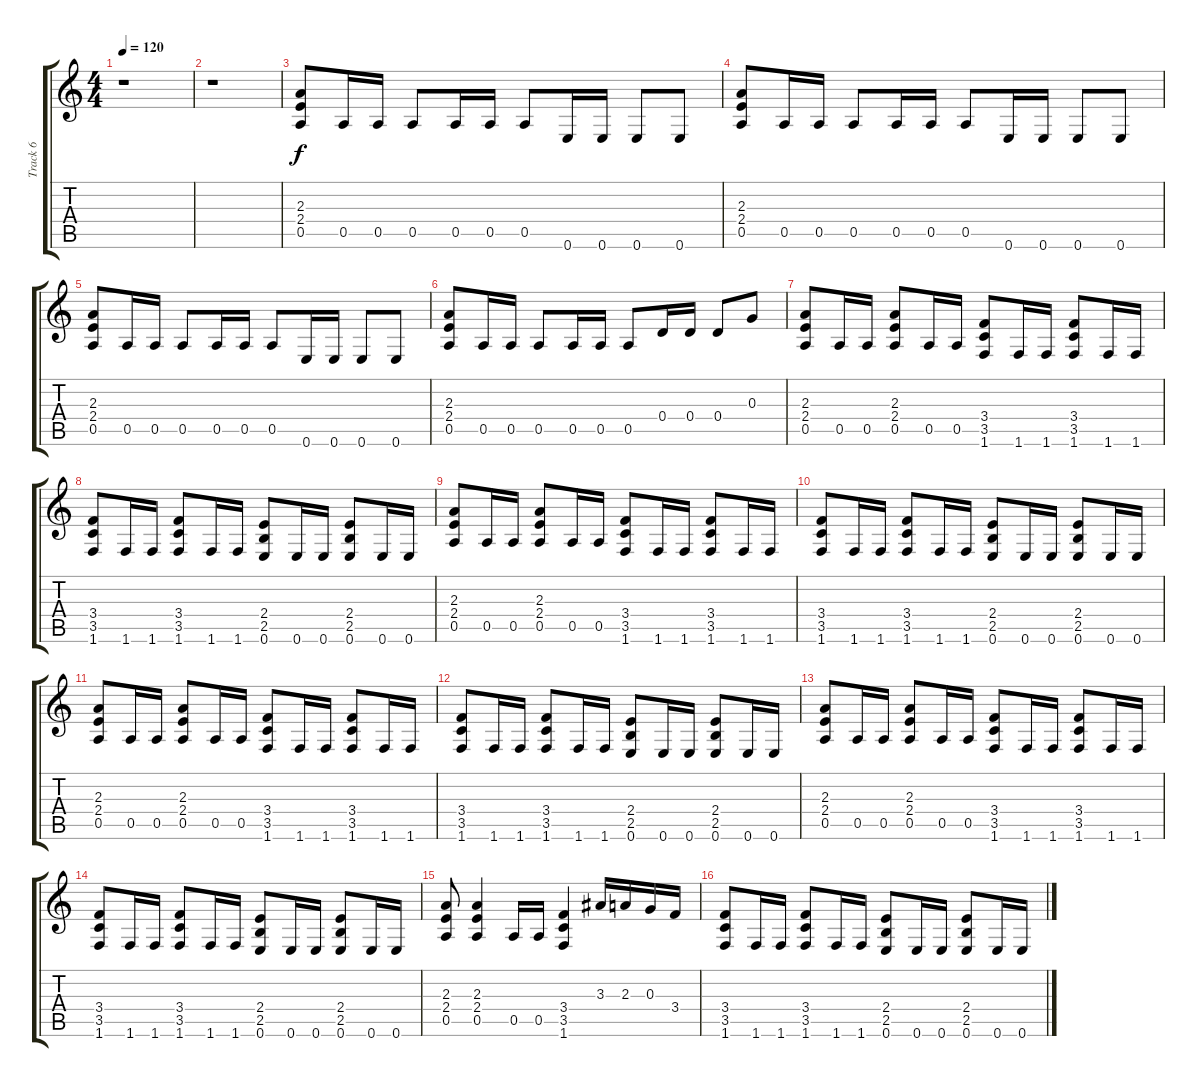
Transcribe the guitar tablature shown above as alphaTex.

\track ("Track 6" "Track 6") {instrument distortionguitar}
\staff {score tabs}
\tuning (E4 B3 G3 D3 A2 E2) {hide}
\ts (4 4)
\tempo 120
\clef g2
\ks c
r.1{dy f} |
r.1 |
(2.3 2.4 0.5).8 0.5.16 0.5.16 0.5.8 0.5.16 0.5.16 0.5.8 0.6.16 0.6.16 0.6.8 0.6.8 |
(2.3 2.4 0.5).8 0.5.16 0.5.16 0.5.8 0.5.16 0.5.16 0.5.8 0.6.16 0.6.16 0.6.8 0.6.8 |
(2.3 2.4 0.5).8 0.5.16 0.5.16 0.5.8 0.5.16 0.5.16 0.5.8 0.6.16 0.6.16 0.6.8 0.6.8 |
(2.3 2.4 0.5).8 0.5.16 0.5.16 0.5.8 0.5.16 0.5.16 0.5.8 0.4.16 0.4.16 0.4.8 0.3.8 |
(2.3 2.4 0.5).8 0.5.16 0.5.16 (2.3 2.4 0.5).8 0.5.16 0.5.16 (3.4 3.5 1.6).8 1.6.16 1.6.16 (3.4 3.5 1.6).8 1.6.16 1.6.16 |
(3.4 3.5 1.6).8 1.6.16 1.6.16 (3.4 3.5 1.6).8 1.6.16 1.6.16 (2.4 2.5 0.6).8 0.6.16 0.6.16 (2.4 2.5 0.6).8 0.6.16 0.6.16 |
(2.3 2.4 0.5).8 0.5.16 0.5.16 (2.3 2.4 0.5).8 0.5.16 0.5.16 (3.4 3.5 1.6).8 1.6.16 1.6.16 (3.4 3.5 1.6).8 1.6.16 1.6.16 |
(3.4 3.5 1.6).8 1.6.16 1.6.16 (3.4 3.5 1.6).8 1.6.16 1.6.16 (2.4 2.5 0.6).8 0.6.16 0.6.16 (2.4 2.5 0.6).8 0.6.16 0.6.16 |
(2.3 2.4 0.5).8 0.5.16 0.5.16 (2.3 2.4 0.5).8 0.5.16 0.5.16 (3.4 3.5 1.6).8 1.6.16 1.6.16 (3.4 3.5 1.6).8 1.6.16 1.6.16 |
(3.4 3.5 1.6).8 1.6.16 1.6.16 (3.4 3.5 1.6).8 1.6.16 1.6.16 (2.4 2.5 0.6).8 0.6.16 0.6.16 (2.4 2.5 0.6).8 0.6.16 0.6.16 |
(2.3 2.4 0.5).8 0.5.16 0.5.16 (2.3 2.4 0.5).8 0.5.16 0.5.16 (3.4 3.5 1.6).8 1.6.16 1.6.16 (3.4 3.5 1.6).8 1.6.16 1.6.16 |
(3.4 3.5 1.6).8 1.6.16 1.6.16 (3.4 3.5 1.6).8 1.6.16 1.6.16 (2.4 2.5 0.6).8 0.6.16 0.6.16 (2.4 2.5 0.6).8 0.6.16 0.6.16 |
(2.3 2.4 0.5).8 (2.3 2.4 0.5).4 0.5.16 0.5.16 (3.4 3.5 1.6).4 3.3.16 2.3.16 0.3.16 3.4.16 |
(3.4 3.5 1.6).8 1.6.16 1.6.16 (3.4 3.5 1.6).8 1.6.16 1.6.16 (2.4 2.5 0.6).8 0.6.16 0.6.16 (2.4 2.5 0.6).8 0.6.16 0.6.16
